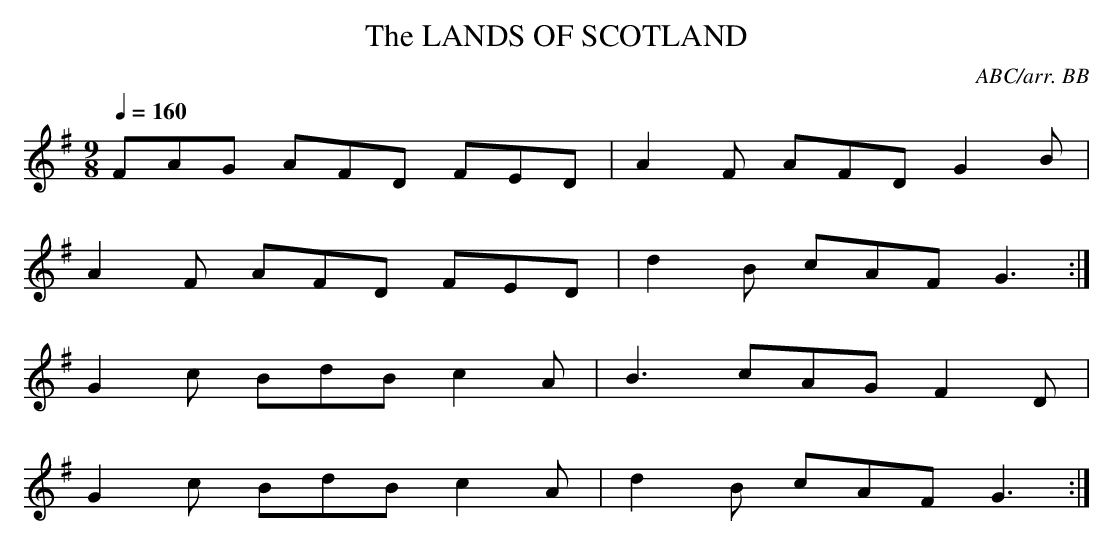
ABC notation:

X:1
T:LANDS OF SCOTLAND, The
C:ABC/arr. BB
Q:1/4=160
M:9/8
K:G
FAG AFD FED|A2F AFD G2B|
A2F AFD FED|d2B cAF G3:|
G2c BdB c2A|B3 cAG F2D|
G2c BdB c2A|d2B cAF G3:|
